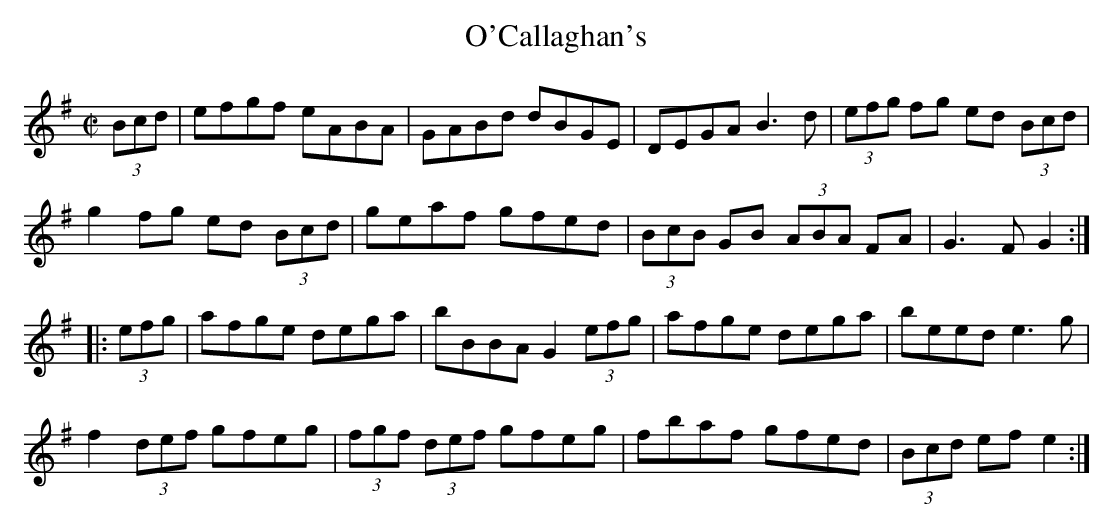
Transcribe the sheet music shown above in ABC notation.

X:1
T:O'Callaghan's
M:C|
K:G
(3Bcd|efgf eABA|GABd dBGE|DEGA B3d|(3efg fg ed (3Bcd|
g2fg ed (3Bcd|geaf gfed|(3BcB GB (3ABA FA|G3F G2:|
|:(3efg|afge dega|bBBA G2 (3efg|afge dega|beed e3g|
f2 (3def gfeg|(3fgf (3def gfeg|fbaf gfed|(3Bcd ef e2:|
